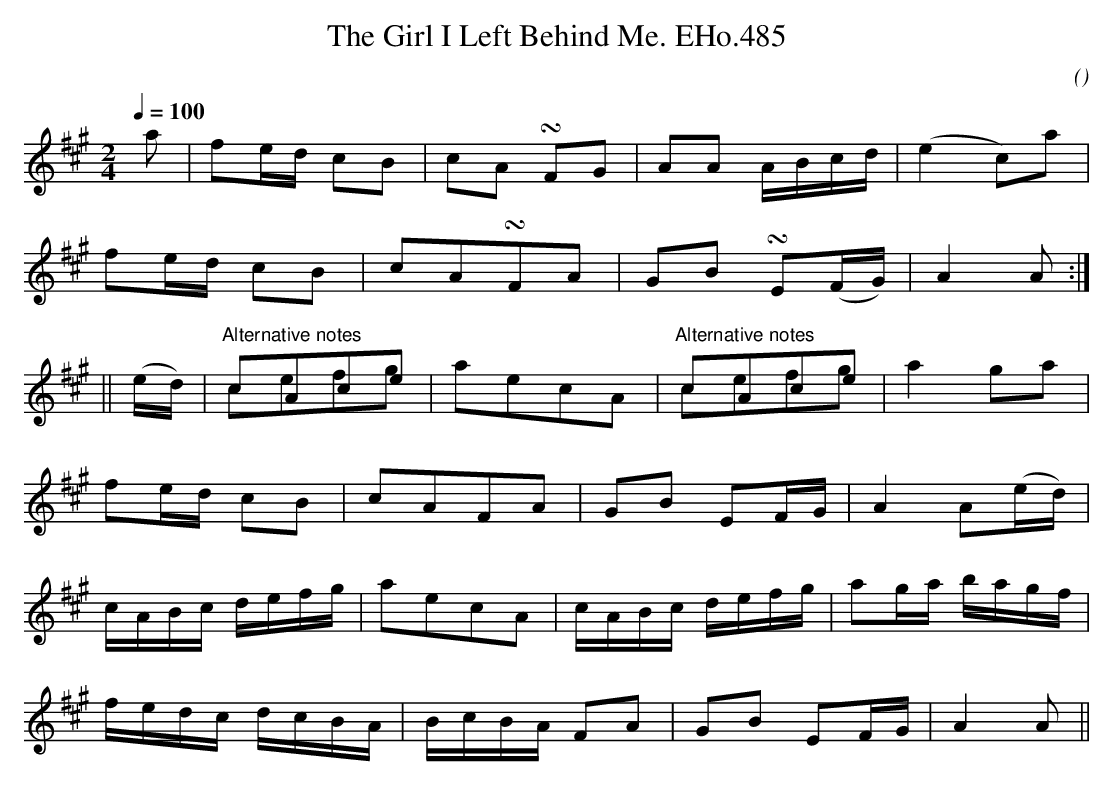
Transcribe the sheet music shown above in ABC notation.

X:1
T:Girl I Left Behind Me. EHo.485, The
M:2/4
L:1/8
Q:1/4=100
C:
O:
K:A
ya | fe/d/ cB | cA !turn!FG | AA A/B/c/d/ | (e2c)a |
fe/d/ cB | cA!turn!FA | GB !turn!E(F/G/) | A2A :|
|| (e/d/) | "^Alternative notes"cAce &cefg | aecA  | "^Alternative notes"cAce &cefg | a2ga |
fe/d/ cB | cAFA | GB EF/G/ | A2A(e/d/) |
c/A/B/c/ d/e/f/g/ | aecA | c/A/B/c/ d/e/f/g/ | ag/a/ b/a/g/f/ |
f/e/d/c/ d/c/B/A/ | B/c/B/A/ FA | GB EF/G/ | A2A ||
